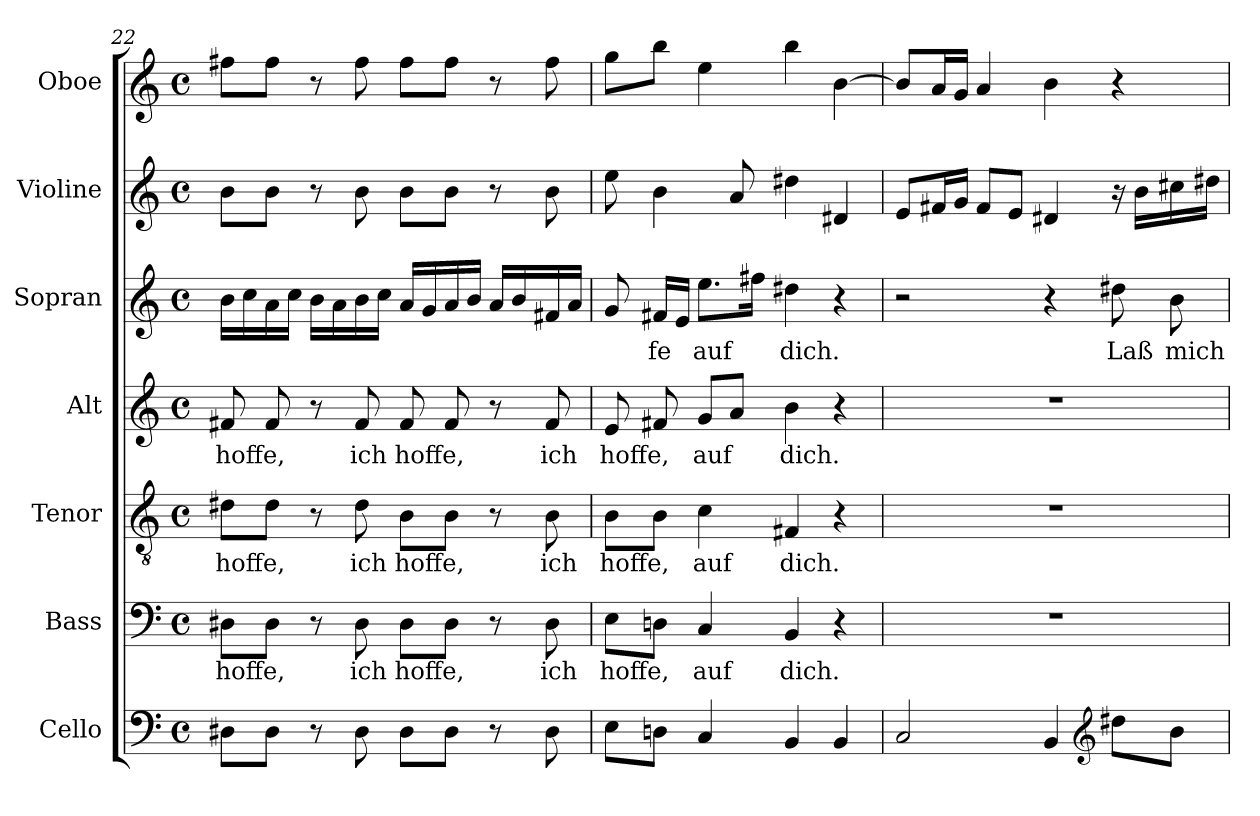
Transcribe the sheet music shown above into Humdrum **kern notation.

**kern	**kern	**text	**kern	**text	**kern	**text	**kern	**text	**kern	**kern
*part7	*part6	*part6	*part5	*part5	*part4	*part4	*part3	*part3	*part2	*part1
*staff7	*staff6	*staff6	*staff5	*staff5	*staff4	*staff4	*staff3	*staff3	*staff2	*staff1
*I"Cello	*I"Bass	*	*I"Tenor	*	*I"Alt	*	*I"Sopran	*	*I"Violine	*I"Oboe
*	*I'B.	*	*I'T.	*	*I'A.	*	*I'S.	*	*I'Vln. 1	*I'Ob.
*clefF4	*clefF4	*	*clefGv2	*	*clefG2	*	*clefG2	*	*clefG2	*clefG2
*	*	*	*ITrd7c12	*	*	*	*	*	*	*
*k[]	*k[]	*	*k[]	*	*k[]	*	*k[]	*	*k[]	*k[]
*C:	*C:	*	*C:	*	*C:	*	*C:	*	*C:	*C:
*M4/4	*M4/4	*	*M4/4	*	*M4/4	*	*M4/4	*	*M4/4	*M4/4
*met(c)	*met(c)	*	*met(c)	*	*met(c)	*	*met(c)	*	*met(c)	*met(c)
=22	=22	=22	=22	=22	=22	=22	=22	=22	=22	=22
!	!	!LO:LY:b:color=#000000	!	!	!	!	!	!	!	!
!	!	!	!	!LO:LY:b:color=#000000	!	!	!	!	!	!
!	!	!	!	!	!	!LO:LY:b:color=#000000	!	!	!	!
8D#Xi\L	8D#Xi\L	hoffe,	8D#Xi\L	hoffe,	8f#Xi/	hoffe,	16bi\LL	.	8bi\L	8ff#Xi\L
.	.	.	.	.	.	.	16cci\	.	.	.
8D#i\J	8D#i\J	.	8D#i\J	.	8f#i/	.	16ai\	.	8bi\J	8ff#i\J
.	.	.	.	.	.	.	16cci\JJ	.	.	.
8r	8r	.	8r	.	8r	.	16bi\LL	.	8r	8r
.	.	.	.	.	.	.	16ai\	.	.	.
!	!	!LO:LY:b:color=#000000	!	!	!	!	!	!	!	!
!	!	!	!	!LO:LY:b:color=#000000	!	!	!	!	!	!
!	!	!	!	!	!	!LO:LY:b:color=#000000	!	!	!	!
8D#i\	8D#i\	ich	8D#i\	ich	8f#i/	ich	16bi\	.	8bi\	8ff#i\
.	.	.	.	.	.	.	16cci\JJ	.	.	.
!	!	!LO:LY:b:color=#000000	!	!	!	!	!	!	!	!
!	!	!	!	!LO:LY:b:color=#000000	!	!	!	!	!	!
!	!	!	!	!	!	!LO:LY:b:color=#000000	!	!	!	!
8D#i\L	8D#i\L	hoffe,	8BBi\L	hoffe,	8f#i/	hoffe,	16ai/LL	.	8bi\L	8ff#i\L
.	.	.	.	.	.	.	16gi/	.	.	.
8D#i\J	8D#i\J	.	8BBi\J	.	8f#i/	.	16ai/	.	8bi\J	8ff#i\J
.	.	.	.	.	.	.	16bi/JJ	.	.	.
8r	8r	.	8r	.	8r	.	16ai/LL	.	8r	8r
.	.	.	.	.	.	.	16bi/	.	.	.
!	!	!LO:LY:b:color=#000000	!	!	!	!	!	!	!	!
!	!	!	!	!LO:LY:b:color=#000000	!	!	!	!	!	!
!	!	!	!	!	!	!LO:LY:b:color=#000000	!	!	!	!
8D#i\	8D#i\	ich	8BBi\	ich	8f#i/	ich	16f#Xi/	.	8bi\	8ff#i\
.	.	.	.	.	.	.	16ai/JJ	.	.	.
=23	=23	=23	=23	=23	=23	=23	=23	=23	=23	=23
!	!	!LO:LY:b:color=#000000	!	!	!	!	!	!	!	!
!	!	!	!	!LO:LY:b:color=#000000	!	!	!	!	!	!
!	!	!	!	!	!	!LO:LY:b:color=#000000	!	!	!	!
8Ei\L	8Ei\L	hoffe,	8BBi\L	hoffe,	8ei/	hoffe,	8gi/	.	8eei\	8ggi\L
!	!	!	!	!	!	!	!	!LO:LY:b:color=#000000	!	!
8Dni\J	8Dni\J	.	8BBi\J	.	8f#Xi/	.	16f#Xi/LL	-fe	4bi\	8bbi\J
.	.	.	.	.	.	.	16ei/JJ	.	.	.
!	!	!LO:LY:b:color=#000000	!	!	!	!	!	!	!	!
!	!	!	!	!LO:LY:b:color=#000000	!	!	!	!	!	!
!	!	!	!	!	!	!LO:LY:b:color=#000000	!	!	!	!
!	!	!	!	!	!	!	!	!LO:LY:b:color=#000000	!	!
4Ci/	4Ci/	auf	4Ci\	auf	8gi/L	auf	8.eei\L	auf	.	4eei\
.	.	.	.	.	8ai/J	.	.	.	8ai/	.
.	.	.	.	.	.	.	16ff#Xi\Jk	.	.	.
!	!	!LO:LY:b:color=#000000	!	!	!	!	!	!	!	!
!	!	!	!	!LO:LY:b:color=#000000	!	!	!	!	!	!
!	!	!	!	!	!	!LO:LY:b:color=#000000	!	!	!	!
!	!	!	!	!	!	!	!	!LO:LY:b:color=#000000	!	!
4BBi/	4BBi/	dich.	4FF#Xi/	dich.	4bi\	dich.	4dd#Xi\	dich.	4dd#Xi\	4bbi\
4BBi/	4r	.	4r	.	4r	.	4r	.	4d#Xi/	[>4bi\
!!LO:LB:g=z
=24	=24	=24	=24	=24	=24	=24	=24	=24	=24	=24
2Ci/	1r	.	1r	.	1r	.	2r	.	8ei/L	8bi/L]
.	.	.	.	.	.	.	.	.	16f#Xi/L	16ai/L
.	.	.	.	.	.	.	.	.	16gi/JJ	16gi/JJ
.	.	.	.	.	.	.	.	.	8f#i/L	4ai/
.	.	.	.	.	.	.	.	.	8ei/J	.
4BBi/	.	.	.	.	.	.	4r	.	4d#Xi/	4bi\
*clefG2	*	*	*	*	*	*	*	*	*	*
!	!	!	!	!	!	!	!	!LO:LY:b:color=#000000	!	!
8dd#Xi\L	.	.	.	.	.	.	8dd#Xi\	Laß	16r	4r
.	.	.	.	.	.	.	.	.	16bi\LL	.
!	!	!	!	!	!	!	!	!LO:LY:b:color=#000000	!	!
8bi\J	.	.	.	.	.	.	8bi\	mich	16cc#Xi\	.
.	.	.	.	.	.	.	.	.	16dd#Xi\JJ	.
=	=	=	=	=	=	=	=	=	=	=
*-	*-	*-	*-	*-	*-	*-	*-	*-	*-	*-
